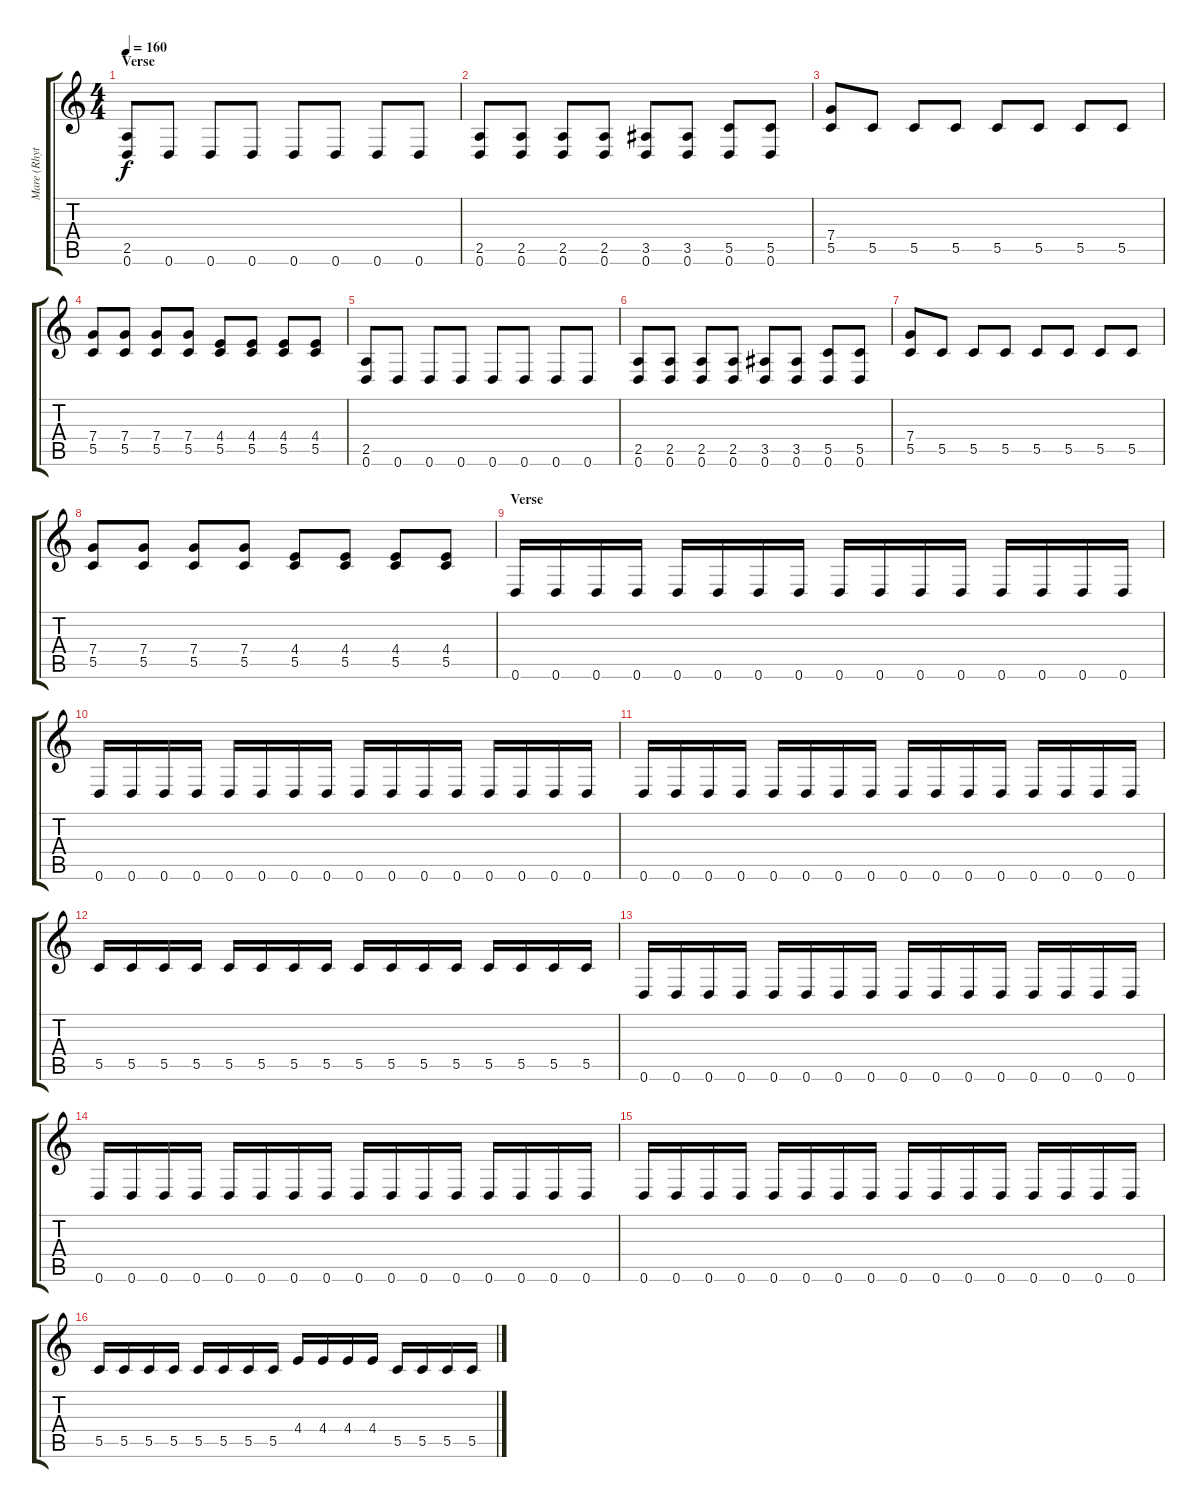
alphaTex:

\track ("Mare (Rhythm)" "Mare (Rhyt") {instrument distortionguitar}
\staff {score tabs}
\tuning (D4 A3 F3 C3 G2 D2) {hide}
\ts (4 4)
\section ("" "Verse")
\tempo 160
\clef g2
\ks c
(2.5 0.6).8{dy f} 0.6.8 0.6.8 0.6.8 0.6.8 0.6.8 0.6.8 0.6.8 |
(2.5 0.6).8 (2.5 0.6).8 (2.5 0.6).8 (2.5 0.6).8 (3.5 0.6).8 (3.5 0.6).8 (5.5 0.6).8 (5.5 0.6).8 |
(7.4 5.5).8 5.5.8 5.5.8 5.5.8 5.5.8 5.5.8 5.5.8 5.5.8 |
(7.4 5.5).8 (7.4 5.5).8 (7.4 5.5).8 (7.4 5.5).8 (4.4 5.5).8 (4.4 5.5).8 (4.4 5.5).8 (4.4 5.5).8 |
(2.5 0.6).8 0.6.8 0.6.8 0.6.8 0.6.8 0.6.8 0.6.8 0.6.8 |
(2.5 0.6).8 (2.5 0.6).8 (2.5 0.6).8 (2.5 0.6).8 (3.5 0.6).8 (3.5 0.6).8 (5.5 0.6).8 (5.5 0.6).8 |
(7.4 5.5).8 5.5.8 5.5.8 5.5.8 5.5.8 5.5.8 5.5.8 5.5.8 |
(7.4 5.5).8 (7.4 5.5).8 (7.4 5.5).8 (7.4 5.5).8 (4.4 5.5).8 (4.4 5.5).8 (4.4 5.5).8 (4.4 5.5).8 |
\section ("" "Verse")
0.6.16 0.6.16 0.6.16 0.6.16 0.6.16 0.6.16 0.6.16 0.6.16 0.6.16 0.6.16 0.6.16 0.6.16 0.6.16 0.6.16 0.6.16 0.6.16 |
0.6.16 0.6.16 0.6.16 0.6.16 0.6.16 0.6.16 0.6.16 0.6.16 0.6.16 0.6.16 0.6.16 0.6.16 0.6.16 0.6.16 0.6.16 0.6.16 |
0.6.16 0.6.16 0.6.16 0.6.16 0.6.16 0.6.16 0.6.16 0.6.16 0.6.16 0.6.16 0.6.16 0.6.16 0.6.16 0.6.16 0.6.16 0.6.16 |
5.5.16 5.5.16 5.5.16 5.5.16 5.5.16 5.5.16 5.5.16 5.5.16 5.5.16 5.5.16 5.5.16 5.5.16 5.5.16 5.5.16 5.5.16 5.5.16 |
0.6.16 0.6.16 0.6.16 0.6.16 0.6.16 0.6.16 0.6.16 0.6.16 0.6.16 0.6.16 0.6.16 0.6.16 0.6.16 0.6.16 0.6.16 0.6.16 |
0.6.16 0.6.16 0.6.16 0.6.16 0.6.16 0.6.16 0.6.16 0.6.16 0.6.16 0.6.16 0.6.16 0.6.16 0.6.16 0.6.16 0.6.16 0.6.16 |
0.6.16 0.6.16 0.6.16 0.6.16 0.6.16 0.6.16 0.6.16 0.6.16 0.6.16 0.6.16 0.6.16 0.6.16 0.6.16 0.6.16 0.6.16 0.6.16 |
5.5.16 5.5.16 5.5.16 5.5.16 5.5.16 5.5.16 5.5.16 5.5.16 4.4.16 4.4.16 4.4.16 4.4.16 5.5.16 5.5.16 5.5.16 5.5.16
